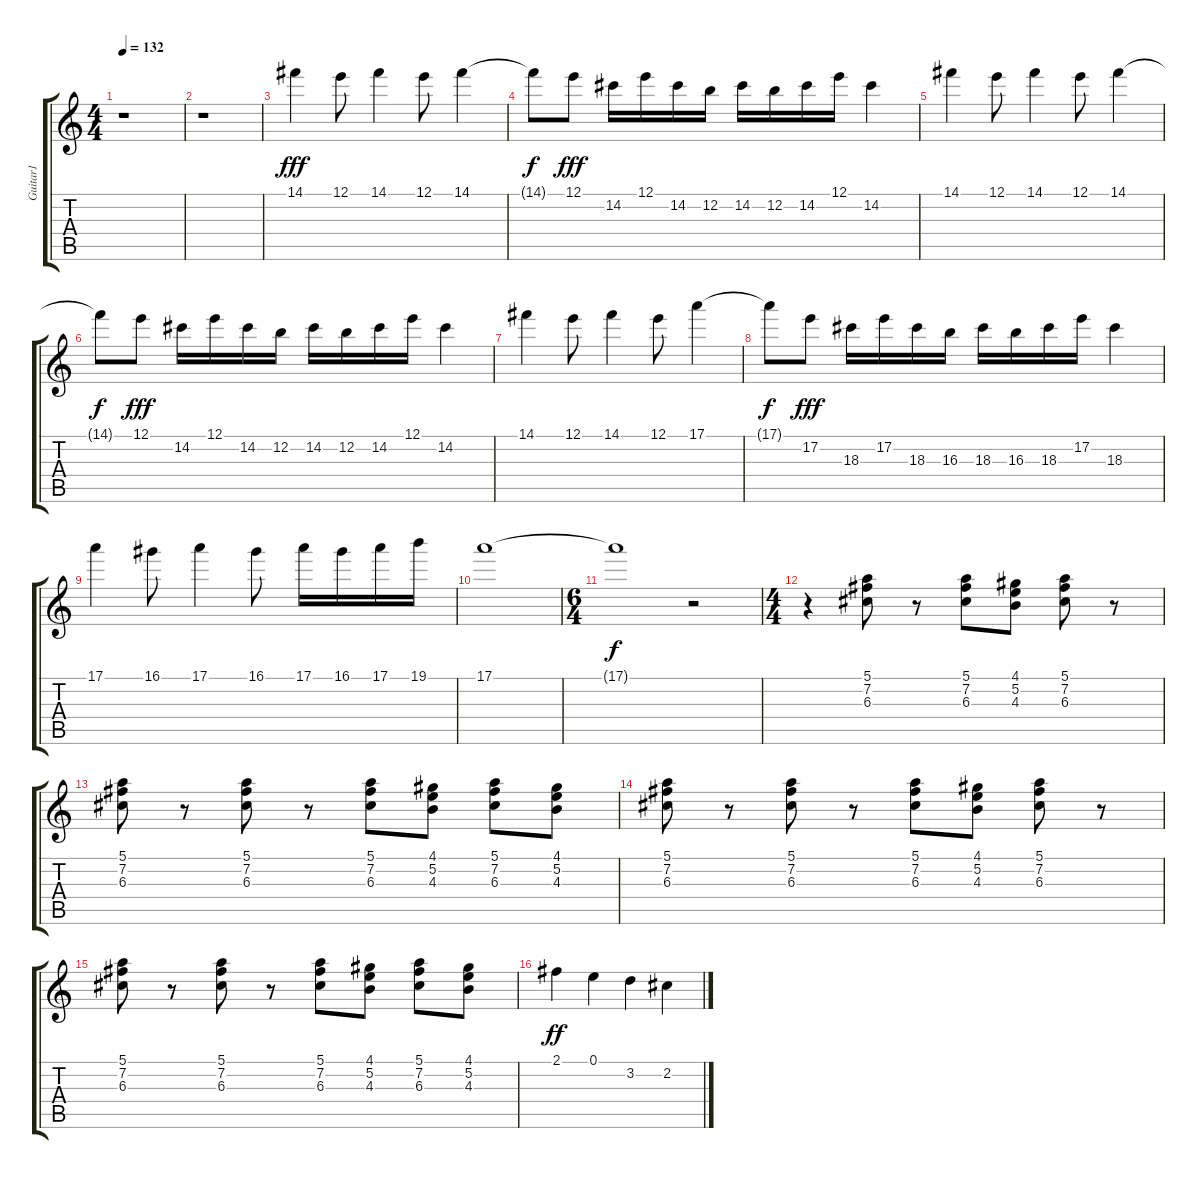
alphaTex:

\track ("Guitar1" "Guitar1") {instrument overdrivenguitar}
\staff {score tabs}
\tuning (E4 B3 G3 D3 A2 E2) {hide}
\ts (4 4)
\tempo 132
\clef g2
\ks c
r.1{dy fff instrument overdrivenguitar} |
r.1 |
14.1.4 12.1.8 14.1.4 12.1.8 14.1.4 |
14.1{t}.8{dy f} 12.1.8{dy fff} 14.2.16 12.1.16 14.2.16 12.2.16 14.2.16 12.2.16 14.2.16 12.1.16 14.2.4 |
14.1.4 12.1.8 14.1.4 12.1.8 14.1.4 |
14.1{t}.8{dy f} 12.1.8{dy fff} 14.2.16 12.1.16 14.2.16 12.2.16 14.2.16 12.2.16 14.2.16 12.1.16 14.2.4 |
14.1.4 12.1.8 14.1.4 12.1.8 17.1.4 |
17.1{t}.8{dy f} 17.2.8{dy fff} 18.3.16 17.2.16 18.3.16 16.3.16 18.3.16 16.3.16 18.3.16 17.2.16 18.3.4 |
17.1.4 16.1.8 17.1.4 16.1.8 17.1.16 16.1.16 17.1.16 19.1.16 |
17.1.1 |
\ts (6 4)
17.1{t}.1{dy f} r.2 |
\ts (4 4)
r.4 (5.1 7.2 6.3).8 r.8 (5.1 7.2 6.3).8 (4.1 5.2 4.3).8 (5.1 7.2 6.3).8 r.8 |
(5.1 7.2 6.3).8 r.8 (5.1 7.2 6.3).8 r.8 (5.1 7.2 6.3).8 (4.1 5.2 4.3).8 (5.1 7.2 6.3).8 (4.1 5.2 4.3).8 |
(5.1 7.2 6.3).8 r.8 (5.1 7.2 6.3).8 r.8 (5.1 7.2 6.3).8 (4.1 5.2 4.3).8 (5.1 7.2 6.3).8 r.8 |
(5.1 7.2 6.3).8 r.8 (5.1 7.2 6.3).8 r.8 (5.1 7.2 6.3).8 (4.1 5.2 4.3).8 (5.1 7.2 6.3).8 (4.1 5.2 4.3).8 |
2.1.4{dy ff} 0.1.4 3.2.4 2.2.4
